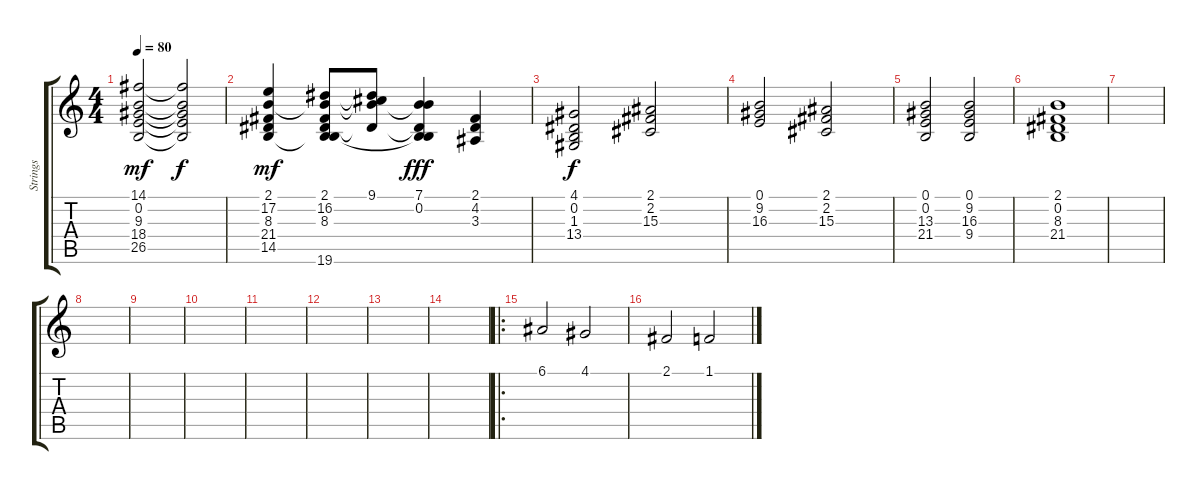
\track ("Strings" "Strings") {instrument stringensemble1}
\staff {score tabs}
\tuning (E4 B3 G3 D3 A2 E2) {hide}
\ts (4 4)
\tempo 80
\clef g2
\ks c
(14.1 0.2 9.3 18.4 26.5).2{dy mf} (14.1{t} 0.2{t} 9.3{t} 18.4{t} 26.5{t}).2{dy f} |
(2.1 17.2 8.3 21.4 14.5).4{dy mf} (2.1 16.2 8.3 21.4{t} 14.5{t} 19.6).8 (9.1 16.2{t} 8.3{t} 21.4{t}).8 (7.1 0.2 8.3{t} 21.4{t} 14.5{t}).4{dy fff} (2.1 4.2 3.3).4 |
(4.1 0.2 1.3 13.4).2{dy f} (2.1 2.2 15.3).2 |
(0.1 9.2 16.3).2 (2.1 2.2 15.3).2 |
(0.1 0.2 13.3 21.4).2 (0.1 9.2 16.3 9.4).2 |
(2.1 0.2 8.3 21.4).1 |
|
|
|
|
|
|
|
|
\ro
6.1.2 4.1.2 |
2.1.2 1.1.2
